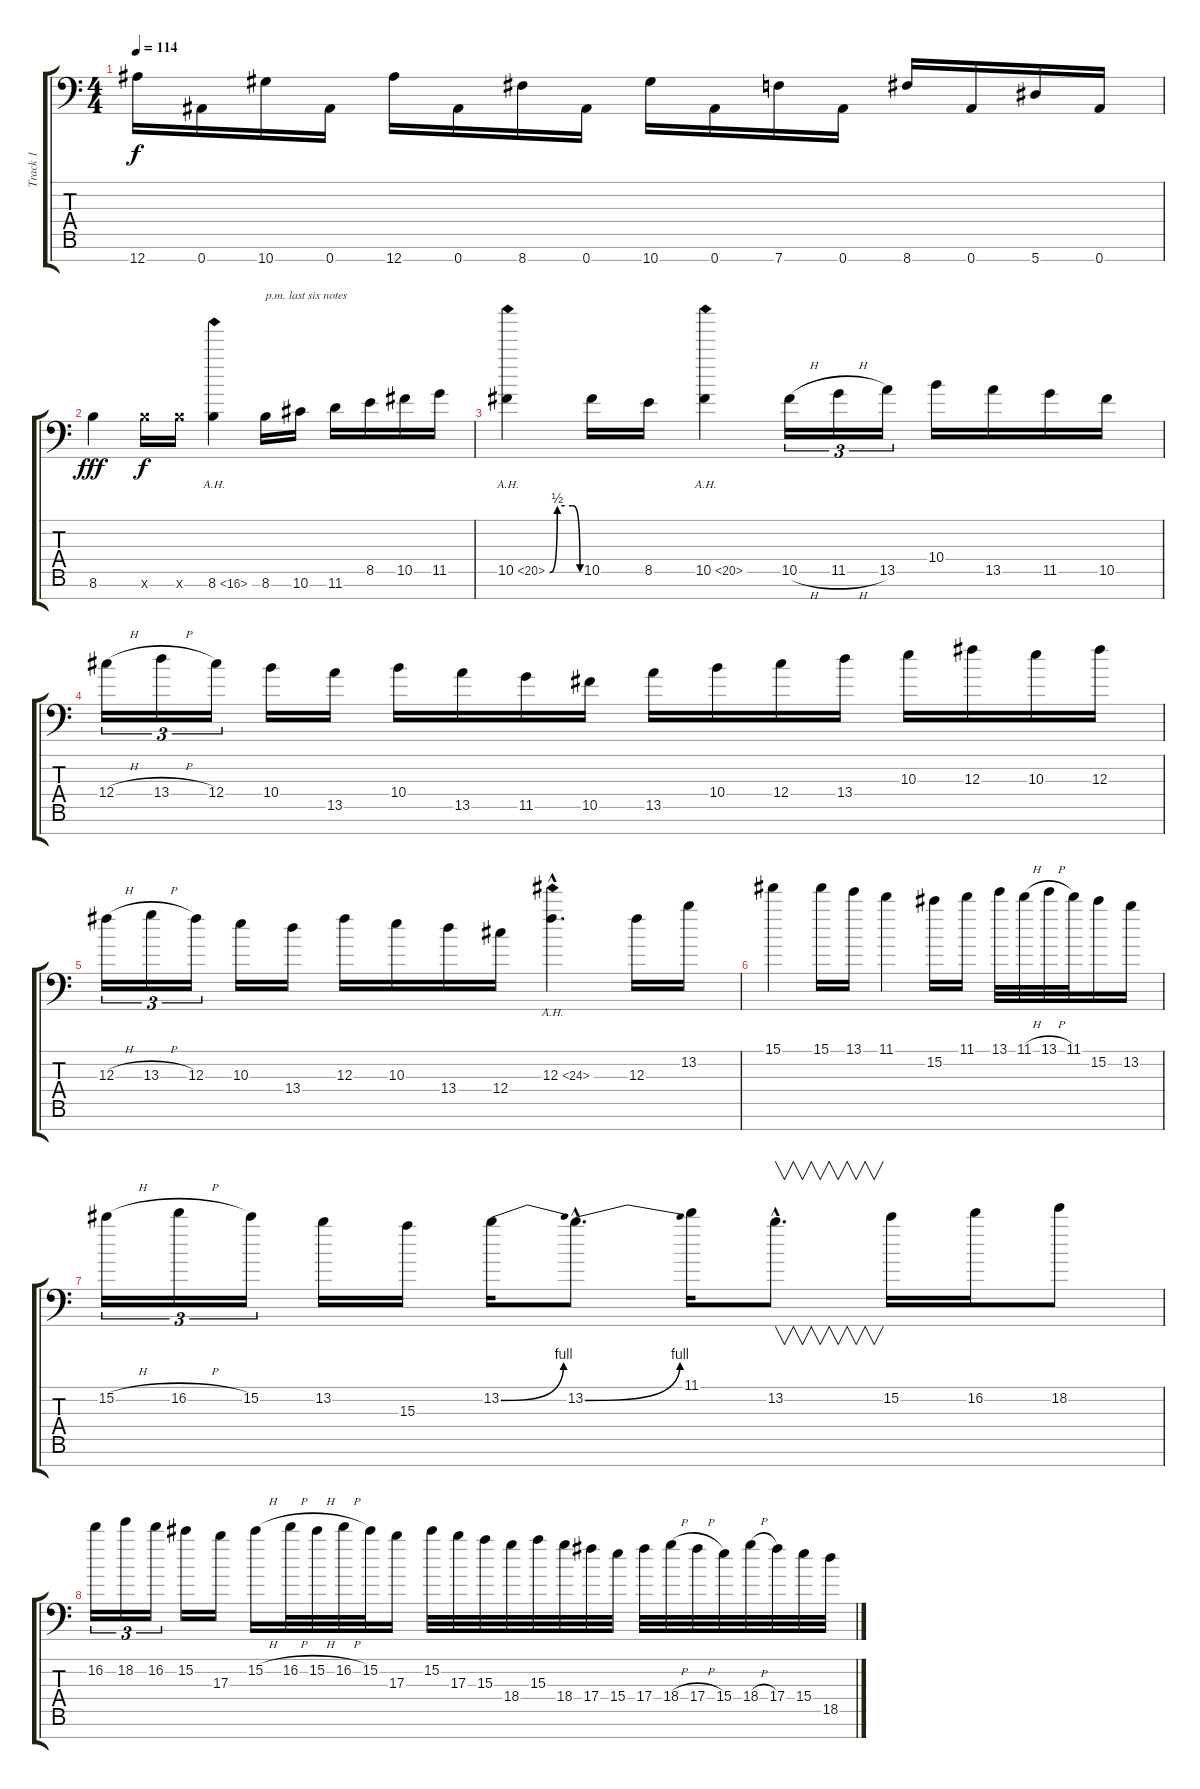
\track ("Track 1" "Track 1") {instrument distortionguitar}
\staff {score tabs}
\tuning (Eb4 Bb3 Gb3 Db3 Ab2 Eb2 Bb1) {hide}
\ts (4 4)
\tempo 114
\clef f4
\ks c
12.7.16{dy f} 0.7.16 10.7.16 0.7.16 12.7.16 0.7.16 8.7.16 0.7.16 10.7.16 0.7.16 7.7.16 0.7.16 8.7.16 0.7.16 5.7.16 0.7.16 |
8.6.4{dy fff} 8.6{x}.16{dy f} 8.6{x}.16 8.6{ah 8}.4 8.6.16{txt "p.m. last six notes"} 10.6.16 11.6.16 8.5.16 10.5.16 11.5.16 |
10.5{be (custom 0 0 15 2 30 2 45 2 60 0) ah 10}.4 10.5.16 8.5.16 10.5{ah 10}.4 10.5{h}.16{tu (3 2)} 11.5{h}.16{tu (3 2)} 13.5.16{tu (3 2)} 10.4.16 13.5.16 11.5.16 10.5.16 |
12.4{h}.16{tu (3 2)} 13.4{h}.16{tu (3 2)} 12.4.16{tu (3 2)} 10.4.16 13.5.16 10.4.16 13.5.16 11.5.16 10.5.16 13.5.16 10.4.16 12.4.16 13.4.16 10.3.16 12.3.16 10.3.16 12.3.16 |
12.3{h}.16{tu (3 2)} 13.3{h}.16{tu (3 2)} 12.3.16{tu (3 2)} 10.3.16 13.4.16 12.3.16 10.3.16 13.4.16 12.4.16 12.3{ah 12 hac}.4{d} 12.3.16 13.2.16 |
15.1.4 15.1.16 13.1.16 11.1.4 15.2.16 11.1.16 13.1.32 11.1{h}.32 13.1{h}.32 11.1.32 15.2.16 13.2.16 |
15.2{h}.16{tu (3 2)} 16.2{h}.16{tu (3 2)} 15.2.16{tu (3 2)} 13.2.16 15.3.16 13.2{be (bend 0 0 60 4)}.16 13.2{be (bend 0 0 60 4) hac}.8{d} 11.1.16 13.2{hac}.8{v d} 15.2.16 16.2.16 18.2.8 |
16.2.16{tu (3 2)} 18.2.16{tu (3 2)} 16.2.16{tu (3 2)} 15.2.16 17.3.16 15.2{h}.16 16.2{h}.32 15.2{h}.32 16.2{h}.32 15.2.32 17.3.16 15.2.32 17.3.32 15.3.32 18.4.32 15.3.32 18.4.32 17.4.32 15.4.32 17.4.32 18.4{h}.32 17.4{h}.32 15.4.32 18.4{h}.32 17.4.32 15.4.32 18.5.32
